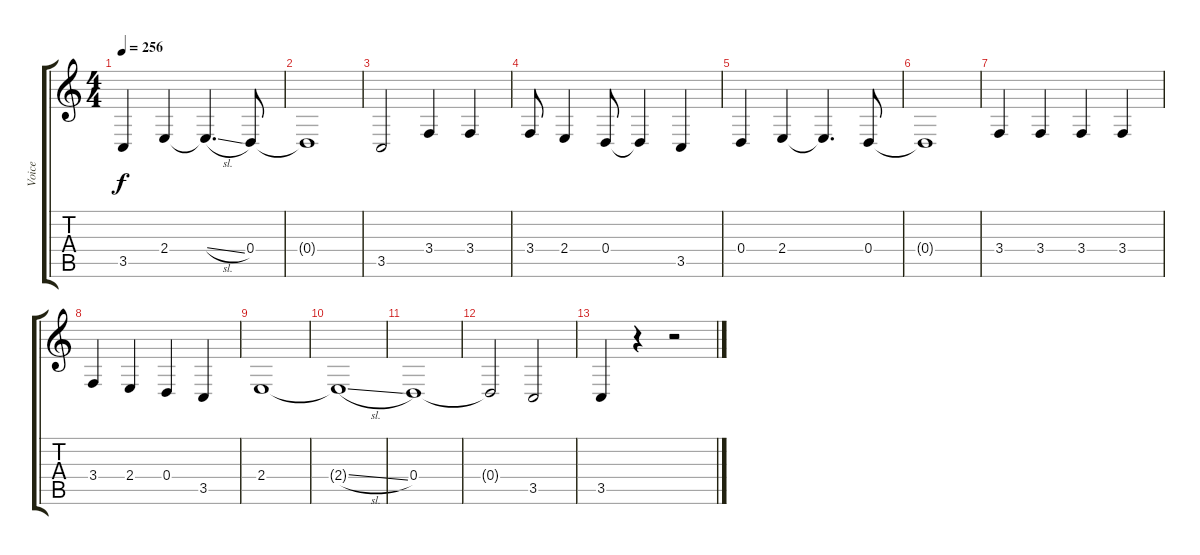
\track ("Voice" "Voice") {instrument lead8bassandlead}
\staff {score tabs}
\tuning (E4 B3 G3 D3 A2 E2) {hide}
\ts (4 4)
\tempo 256
\clef g2
\ks c
3.5.4{dy f} 2.4.4 2.4{sl t}.4{d} 0.4.8 |
0.4{t}.1 |
3.5.2 3.4.4 3.4.4 |
3.4.8 2.4.4 0.4.8 0.4{t}.4 3.5.4 |
0.4.4 2.4.4 2.4{t}.4{d} 0.4.8 |
0.4{t}.1 |
3.4.4 3.4.4 3.4.4 3.4.4 |
3.4.4 2.4.4 0.4.4 3.5.4 |
2.4.1 |
2.4{sl t}.1 |
0.4.1 |
0.4{t}.2 3.5.2 |
3.5.4 r.4 r.2
